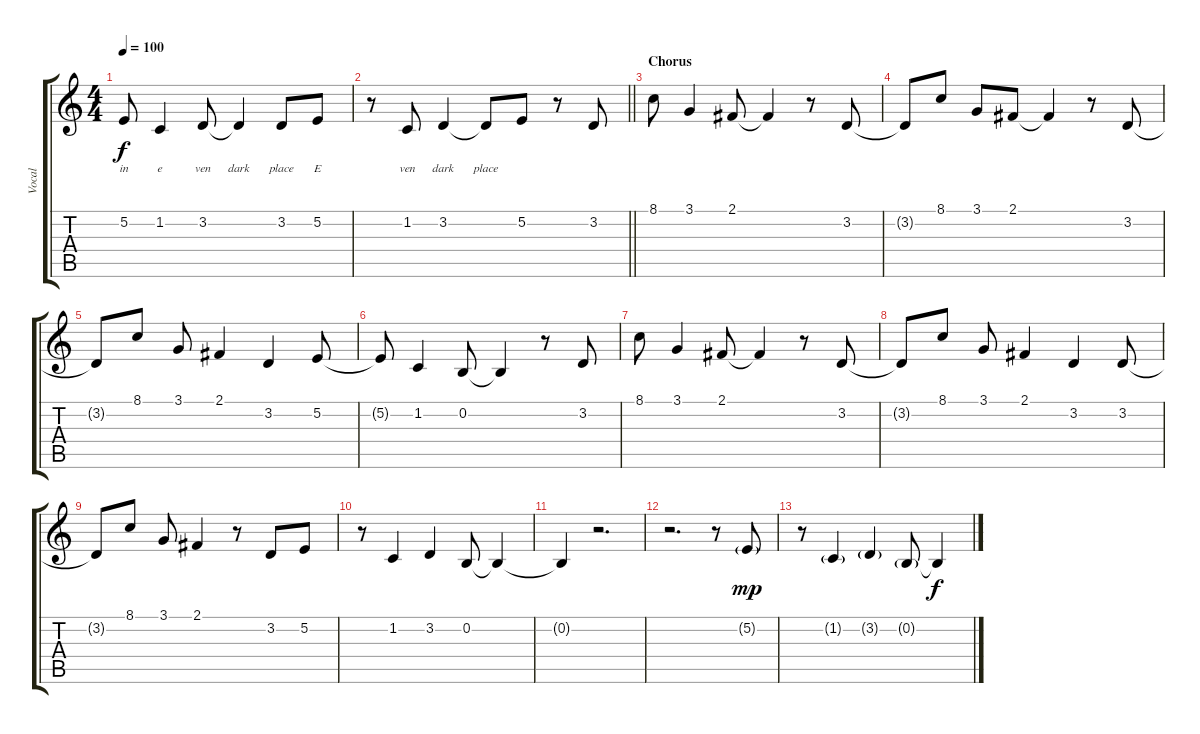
\track ("Vocal" "Vocal") {instrument acousticgrandpiano}
\staff {score tabs}
\tuning (E4 B3 G3 D3 A2 E2) {hide}
\ts (4 4)
\tempo 100
\clef g2
\ks c
5.2.8{lyrics (0 "in") lyrics (1 "") lyrics (2 "") lyrics (3 "") lyrics (4 "") dy f} 1.2.4{lyrics (0 "e") lyrics (1 "") lyrics (2 "") lyrics (3 "") lyrics (4 "")} 3.2.8{lyrics (0 "ven") lyrics (1 "") lyrics (2 "") lyrics (3 "") lyrics (4 "")} 3.2{t}.4{lyrics (0 "dark") lyrics (1 "") lyrics (2 "") lyrics (3 "") lyrics (4 "")} 3.2.8{lyrics (0 "place") lyrics (1 "") lyrics (2 "") lyrics (3 "") lyrics (4 "")} 5.2.8{lyrics (0 "E") lyrics (1 "") lyrics (2 "") lyrics (3 "") lyrics (4 "")} |
\barLineRight lightlight
r.8 1.2.8{lyrics (0 "ven") lyrics (1 "") lyrics (2 "") lyrics (3 "") lyrics (4 "")} 3.2.4{lyrics (0 "dark") lyrics (1 "") lyrics (2 "") lyrics (3 "") lyrics (4 "")} 3.2{t}.8{lyrics (0 "place") lyrics (1 "") lyrics (2 "") lyrics (3 "") lyrics (4 "")} 5.2.8 r.8 3.2.8 |
\section ("" "Chorus")
8.1.8 3.1.4 2.1.8 2.1{t}.4 r.8 3.2.8 |
3.2{t}.8 8.1.8 3.1.8 2.1.8 2.1{t}.4 r.8 3.2.8 |
3.2{t}.8 8.1.8 3.1.8 2.1.4 3.2.4 5.2.8 |
5.2{t}.8 1.2.4 0.2.8 0.2{t}.4 r.8 3.2.8 |
8.1.8 3.1.4 2.1.8 2.1{t}.4 r.8 3.2.8 |
3.2{t}.8 8.1.8 3.1.8 2.1.4 3.2.4 3.2.8 |
3.2{t}.8 8.1.8 3.1.8 2.1.4 r.8 3.2.8 5.2.8 |
r.8 1.2.4 3.2.4 0.2.8 0.2{t}.4 |
0.2{t}.4 r.2{d} |
r.2{d} r.8 5.2{g}.8{dy mp} |
r.8 1.2{g}.4 3.2{g}.4 0.2{g}.8 0.2{t}.4{dy f}
